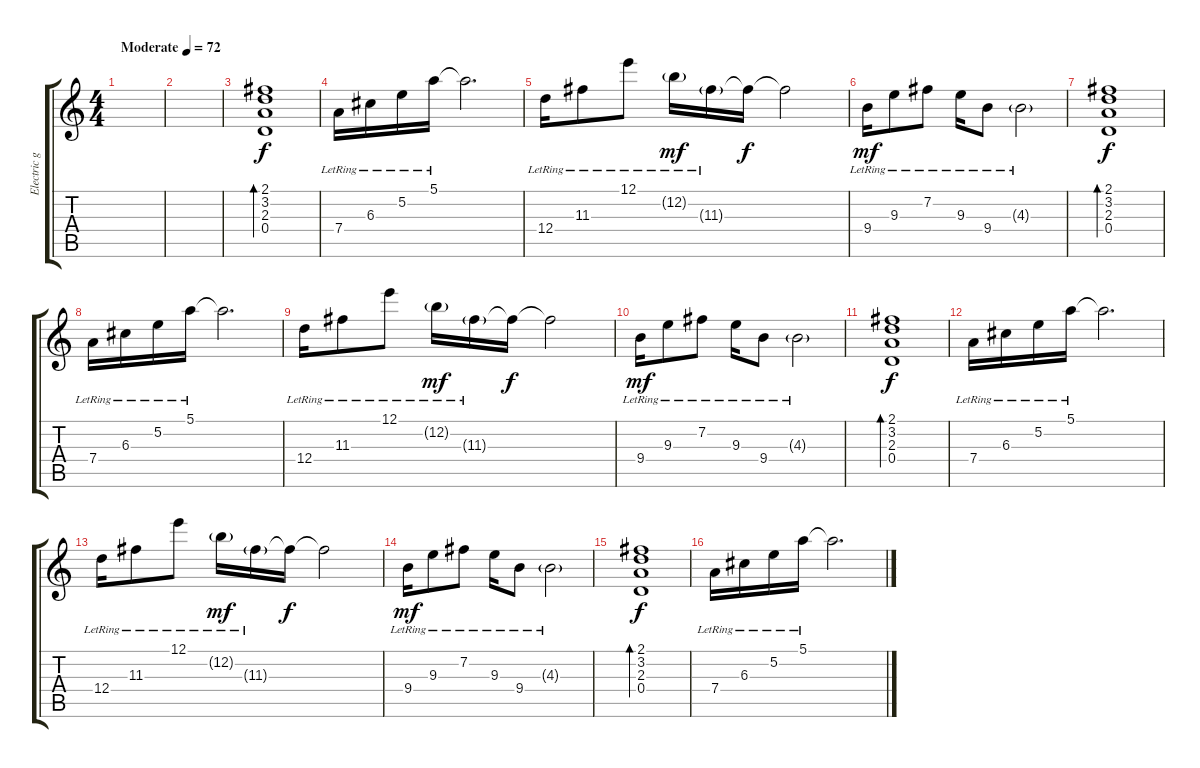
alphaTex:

\track ("Electric guitar" "Electric g") {instrument electricguitarclean}
\staff {score tabs}
\tuning (E4 B3 G3 D3 A2 E2) {hide}
\ts (4 4)
\tempo (72 "Moderate")
\clef g2
\ks c
|
|
(2.1 3.2 2.3 0.4).1{bd 240} |
7.4{lr}.16 6.3{lr}.16 5.2{lr}.16 5.1{lr}.16 5.1{t}.2{d} |
12.4{lr}.16 11.3{lr}.8 12.1{lr}.8 12.2{g lr}.16{dy mf} 11.3{g lr}.16 11.3{t}.16{dy f} 11.3{t}.2 |
9.4{lr}.16{dy mf} 9.3{lr}.8 7.2{lr}.8 9.3{lr}.16 9.4{lr}.8 4.3{g lr}.2 |
(2.1 3.2 2.3 0.4).1{bd 240 dy f} |
7.4{lr}.16 6.3{lr}.16 5.2{lr}.16 5.1{lr}.16 5.1{t}.2{d} |
12.4{lr}.16 11.3{lr}.8 12.1{lr}.8 12.2{g lr}.16{dy mf} 11.3{g lr}.16 11.3{t}.16{dy f} 11.3{t}.2 |
9.4{lr}.16{dy mf} 9.3{lr}.8 7.2{lr}.8 9.3{lr}.16 9.4{lr}.8 4.3{g lr}.2 |
(2.1 3.2 2.3 0.4).1{bd 240 dy f} |
7.4{lr}.16 6.3{lr}.16 5.2{lr}.16 5.1{lr}.16 5.1{t}.2{d} |
12.4{lr}.16 11.3{lr}.8 12.1{lr}.8 12.2{g lr}.16{dy mf} 11.3{g lr}.16 11.3{t}.16{dy f} 11.3{t}.2 |
9.4{lr}.16{dy mf} 9.3{lr}.8 7.2{lr}.8 9.3{lr}.16 9.4{lr}.8 4.3{g lr}.2 |
(2.1 3.2 2.3 0.4).1{bd 240 dy f} |
7.4{lr}.16 6.3{lr}.16 5.2{lr}.16 5.1{lr}.16 5.1{t}.2{d}
